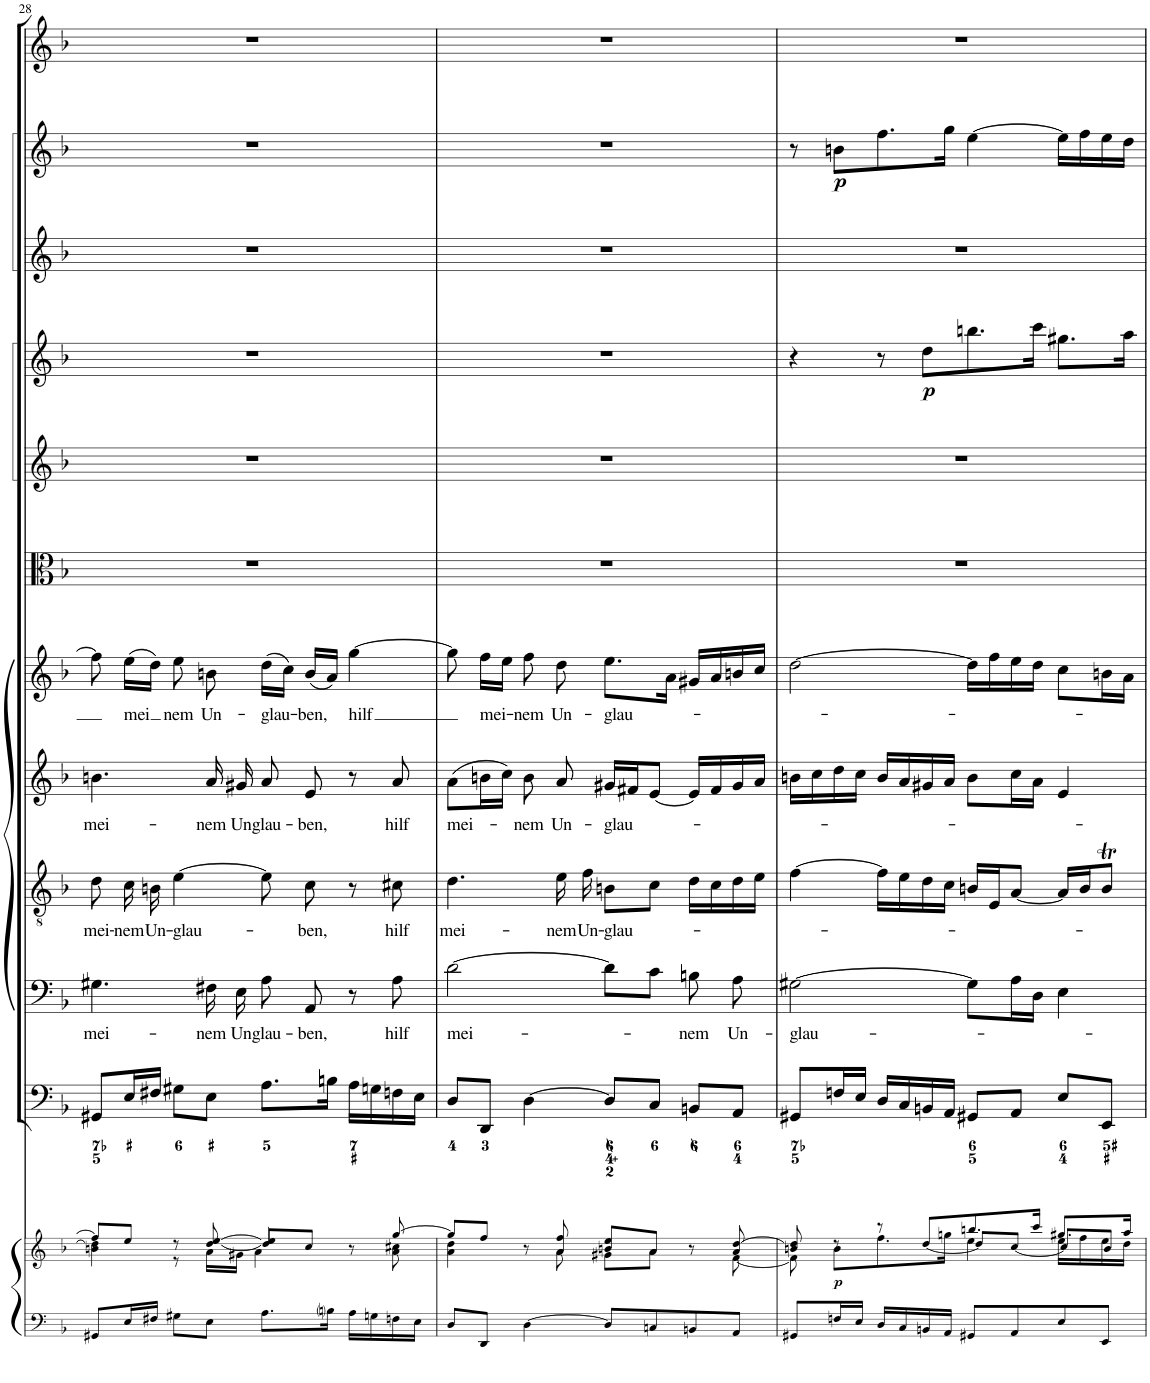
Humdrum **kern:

**kern	**kern	**dynam	**kern	**kern	**text	**kern	**text	**kern	**text	**kern	**text	**kern	**kern	**kern	**dynam	**kern	**kern	**dynam	**kern
*part12	*part12	*part12	*part11	*part10	*part10	*part9	*part9	*part8	*part8	*part7	*part7	*part6	*part5	*part4	*part4	*part3	*part2	*part2	*part1
*staff13	*staff12	*staff12/13	*staff11	*staff10	*staff10	*staff9	*staff9	*staff8	*staff8	*staff7	*staff7	*staff6	*staff5	*staff4	*staff4	*staff3	*staff2	*staff2	*staff1
*I"Piano reduction	*	*	*I"Continuo	*I"Basso	*	*I"Tenore	*	*I"Alto	*	*I"Soprano	*	*I"Viola	*I"Violino II	*I"Violino I	*	*I"Oboe II	*I"Oboe I	*	*I"Corno da caccia
*I'Pno	*	*	*	*	*	*	*	*	*	*	*	*I'Vla	*I'Vln	*I'Vln	*	*I'Ob	*I'Ob	*	*
!!LO:PB:g=z
*clefF4	*clefG2	*	*clefF4	*clefF4	*	*clefGv2	*	*clefG2	*	*clefG2	*	*clefC3	*clefG2	*clefG2	*	*clefG2	*clefG2	*	*clefG2
*	*	*	*	*	*	*	*	*	*	*	*	*	*	*	*	*	*	*	*Trd7c12
*k[b-]	*k[b-]	*	*k[b-]	*k[b-]	*	*k[b-]	*	*k[b-]	*	*k[b-]	*	*k[b-]	*k[b-]	*k[b-]	*	*k[b-]	*k[b-]	*	*k[b-]
*M4/4	*M4/4	*	*M4/4	*M4/4	*	*M4/4	*	*M4/4	*	*M4/4	*	*M4/4	*M4/4	*M4/4	*	*M4/4	*M4/4	*	*M4/4
*met(c)	*met(c)	*	*met(c)	*met(c)	*	*met(c)	*	*met(c)	*	*met(c)	*	*met(c)	*met(c)	*met(c)	*	*met(c)	*met(c)	*	*met(c)
=28	=28	=28	=28	=28	=28	=28	=28	=28	=28	=28	=28	=28	=28	=28	=28	=28	=28	=28	=28
*	*^	*	*	*	*	*	*	*	*	*	*	*	*	*	*	*	*	*	*
*	*	*^	*	*	*	*	*	*	*	*	*	*	*	*	*	*	*	*	*	*
!	!	!	!	!	!	!	!LO:LY:b	!	!LO:LY:b	!	!LO:LY:b	!	!	!	!	!	!	!	!	!	!
8GG#X/L	8ff/L]	4bn\ 4dd\]	2ryy	.	8GG#X/L	4.G#X\	mei-	8d\	mei-	4.bn\	-mei-	8ff\]	.	1r	1r	1r	.	1r	1r	.	1r
!	!	!	!	!	!	!	!	!	!LO:LY:b	!	!	!	!LO:LY:b	!	!	!	!	!	!	!	!
16E/L	8ee/J	.	.	.	16E/L	.	.	16c\	-nem	.	.	(16ee\LL	mei	.	.	.	.	.	.	.	.
!	!	!	!	!	!	!	!	!	!LO:LY:b	!	!	!	!	!	!	!	!	!	!	!	!
16F#X/JJ	.	.	.	.	16F#X/JJ	.	.	16Bn\	Un-	.	.	16dd\JJ)	.	.	.	.	.	.	.	.	.
!	!	!	!	!	!	!	!	!	!LO:LY:b	!	!	!	!LO:LY:b	!	!	!	!	!	!	!	!
8G#X\L	8r	8r	.	.	8G#X\L	.	.	[4e\	-glau-	.	.	8ee\	nem	.	.	.	.	.	.	.	.
!	!	!	!	!	!	!	!LO:LY:b	!	!	!	!LO:LY:b	!	!LO:LY:b	!	!	!	!	!	!	!	!
8E\J	[<8dd/ [>8ee/	16a\LL	.	.	8E\J	16F#X\	-nem	.	.	16a/	-nem	8bn\	Un-	.	.	.	.	.	.	.	.
!	!	!	!	!	!	!	!LO:LY:b	!	!	!	!LO:LY:b	!	!	!	!	!	!	!	!	!	!
.	.	16g#X\JJ	.	.	.	16E\	Un-	.	.	16g#X/	Un-	.	.	.	.	.	.	.	.	.	.
!	!	!	!	!	!	!	!LO:LY:b	!	!	!	!LO:LY:b	!	!LO:LY:b	!	!	!	!	!	!	!	!
8.A\L	4ee/]	4a\	8dd/L]	.	8.A\L	8A\	-glau-	8e\]	.	8a/	-glau-	(16dd\LL	-glau-	.	.	.	.	.	.	.	.
.	.	.	.	.	.	.	.	.	.	.	.	16cc\JJ)	.	.	.	.	.	.	.	.	.
!	!	!	!	!	!	!	!LO:LY:b	!	!LO:LY:b	!	!LO:LY:b	!	!LO:LY:b	!	!	!	!	!	!	!	!
.	.	.	8cc/J	.	.	8AA/	-ben,	8c\	-ben,	8e/	-ben,	(16b/LL	-ben,	.	.	.	.	.	.	.	.
16Bni\Jk	.	.	.	.	16Bn\Jk	.	.	.	.	.	.	16a/JJ)	.	.	.	.	.	.	.	.	.
!	!	!	!	!	!	!	!	!	!	!	!	!	!LO:LY:b	!	!	!	!	!	!	!	!
16A\LL	8r	8ryy	4ryy	.	16A\LL	8r	.	8r	.	8r	.	[4gg\	hilf	.	.	.	.	.	.	.	.
16Gn\	.	.	.	.	16Gn\	.	.	.	.	.	.	.	.	.	.	.	.	.	.	.	.
!	!	!	!	!	!	!	!LO:LY:b	!	!LO:LY:b	!	!LO:LY:b	!	!	!	!	!	!	!	!	!	!
16Fn\	[8gg/	8a\ 8cc#X\	.	.	16Fn\	8A\	hilf	8c#X\	hilf	8a/	hilf	.	.	.	.	.	.	.	.	.	.
16E\JJ	.	.	.	.	16E\JJ	.	.	.	.	.	.	.	.	.	.	.	.	.	.	.	.
*	*	*v	*v	*	*	*	*	*	*	*	*	*	*	*	*	*	*	*	*	*	*
=29	=29	=29	=29	=29	=29	=29	=29	=29	=29	=29	=29	=29	=29	=29	=29	=29	=29	=29	=29	=29
!	!	!	!	!	!	!LO:LY:b	!	!LO:LY:b	!	!LO:LY:b	!	!	!	!	!	!	!	!	!	!
8D/L	8gg/L]	4a\ 4dd\	.	8D/L	[2d\	mei-	4.d\	mei-	(8a\L	-mei-	8gg\]	.	1r	1r	1r	.	1r	1r	.	1r
!	!	!	!	!	!	!	!	!	!	!	!	!LO:LY:b	!	!	!	!	!	!	!	!
8DD/J	8ff/J	.	.	8DD/J	.	.	.	.	16bn\L	.	16ff\LL	mei-	.	.	.	.	.	.	.	.
.	.	.	.	.	.	.	.	.	16cc\JJ)	.	16ee\JJ	.	.	.	.	.	.	.	.	.
!	!	!	!	!	!	!	!	!	!	!LO:LY:b	!	!LO:LY:b	!	!	!	!	!	!	!	!
[4D\	8r	8ryy	.	[4D\	.	.	.	.	8b\	-nem	8ff\	-nem	.	.	.	.	.	.	.	.
!	!	!	!	!	!	!	!	!LO:LY:b	!	!LO:LY:b	!	!LO:LY:b	!	!	!	!	!	!	!	!
.	8a/ 8ff/	8a\	.	.	.	.	16e\	-nem	8a/	Un-	8dd\	Un-	.	.	.	.	.	.	.	.
!	!	!	!	!	!	!	!	!LO:LY:b	!	!	!	!	!	!	!	!	!	!	!	!
.	.	.	.	.	.	.	16f\	Un-	.	.	.	.	.	.	.	.	.	.	.	.
!	!	!	!	!	!	!	!	!LO:LY:b	!	!LO:LY:b	!	!LO:LY:b	!	!	!	!	!	!	!	!
8D/L]	8bn/ 8ee/L	8g#X\L	.	8D/L]	8d\L]	.	8Bn\L	-glau-	16g#X/LL	-glau-	8.ee\L	-glau-	.	.	.	.	.	.	.	.
.	.	.	.	.	.	.	.	.	16f#X/J	.	.	.	.	.	.	.	.	.	.	.
8Cn/	8a/J	8a\J	.	8C/J	8c\J	.	8c\J	.	[8e/J	.	.	.	.	.	.	.	.	.	.	.
.	.	.	.	.	.	.	.	.	.	.	16a\Jk	.	.	.	.	.	.	.	.	.
!	!	!	!	!	!	!LO:LY:b	!	!	!	!	!	!	!	!	!	!	!	!	!	!
8BBn/	8r	8ryy	.	8BBn/L	8Bn\	-nem	16d\LL	.	16e/LL]	.	16g#X/LL	.	.	.	.	.	.	.	.	.
.	.	.	.	.	.	.	16c\	.	16f#/	.	16a/	.	.	.	.	.	.	.	.	.
!	!	!	!	!	!	!LO:LY:b	!	!	!	!	!	!	!	!	!	!	!	!	!	!
8AA/J	8a/ [8dd/	[8f\	.	8AA/J	8A\	Un-	16d\	.	16g#/	.	16bn/	.	.	.	.	.	.	.	.	.
.	.	.	.	.	.	.	16e\JJ	.	16a/JJ	.	16cc/JJ	.	.	.	.	.	.	.	.	.
=30	=30	=30	=30	=30	=30	=30	=30	=30	=30	=30	=30	=30	=30	=30	=30	=30	=30	=30	=30	=30
*	*	*^	*	*	*	*	*	*	*	*	*	*	*	*	*	*	*	*	*	*
!	!	!	!	!	!	!	!LO:LY:b	!	!	!	!	!	!	!	!	!	!	!	!	!	!
8GG#X/L	8bn/ 8dd/]	8f\]	4ryy	.	8GG#X/L	[2G#X\	-glau-	[4f\	.	16bn\LL	.	[2dd\	.	1r	1r	4r	.	1r	8r	.	1r
.	.	.	.	.	.	.	.	.	.	16cc\	.	.	.	.	.	.	.	.	.	.	.
!	!	!	!	!LO:DY:b	!	!	!	!	!	!	!	!	!	!	!	!	!	!	!	!LO:DY:b	!
16Fn/L	8r	8b\L	.	p	16Fn/L	.	.	.	.	16dd\	.	.	.	.	.	.	.	.	8bn\L	p	.
16E/JJ	.	.	.	.	16E/JJ	.	.	.	.	16cc\JJ	.	.	.	.	.	.	.	.	.	.	.
16D/LL	8r	8.ff\	4ryy	.	16D/LL	.	.	16f\LL]	.	16b/LL	.	.	.	.	.	8r	.	.	8.ff\	.	.
16C/	.	.	.	.	16C/	.	.	16e\	.	16a/	.	.	.	.	.	.	.	.	.	.	.
!	!	!	!	!	!	!	!	!	!	!	!	!	!	!	!	!	!LO:DY:b	!	!	!	!
16BBn/	[<8dd/L	.	.	.	16BBn/	.	.	16d\	.	16g#X/	.	.	.	.	.	8dd\L	p	.	.	.	.
16AA/JJ	.	16ggn\Jk	.	.	16AA/JJ	.	.	16c\JJ	.	16a/JJ	.	.	.	.	.	.	.	.	16gg\Jk	.	.
8GG#X/L	8.bbn/	4ee\	8dd/L]	.	8GG#X/L	8G#\L]	.	16Bn/LL	.	8b\L	.	16dd\LL]	.	.	.	8.bbn\	.	.	[4ee\	.	.
.	.	.	.	.	.	.	.	16E/J	.	.	.	16ff\	.	.	.	.	.	.	.	.	.
8AA/	.	.	[<8cc/J	.	8AA/J	16A\L	.	[8A/J	.	16cc\L	.	16ee\	.	.	.	.	.	.	.	.	.
.	16ccc/Jk	.	.	.	.	16D\JJ	.	.	.	16a\JJ	.	16dd\JJ	.	.	.	16ccc\Jk	.	.	.	.	.
8E/	8.gg#X/L	16ee\LL	8cc/L]	.	8E/L	4E\	.	16A/LL]	.	4e/	.	8cc\L	.	.	.	8.gg#X\L	.	.	16ee\LL]	.	.
.	.	16ff\	.	.	.	.	.	16B/J	.	.	.	.	.	.	.	.	.	.	16ff\	.	.
8EE/J	.	16ee\	8b/J	.	8EE/J	.	.	8Bt/J	.	.	.	16bn\L	.	.	.	.	.	.	16ee\	.	.
.	16aa/Jk	16dd\JJ	.	.	.	.	.	.	.	.	.	16a\JJ	.	.	.	16aa\Jk	.	.	16dd\JJ	.	.
*	*v	*v	*v	*	*	*	*	*	*	*	*	*	*	*	*	*	*	*	*	*	*
=	=	=	=	=	=	=	=	=	=	=	=	=	=	=	=	=	=	=	=
*-	*-	*-	*-	*-	*-	*-	*-	*-	*-	*-	*-	*-	*-	*-	*-	*-	*-	*-	*-
